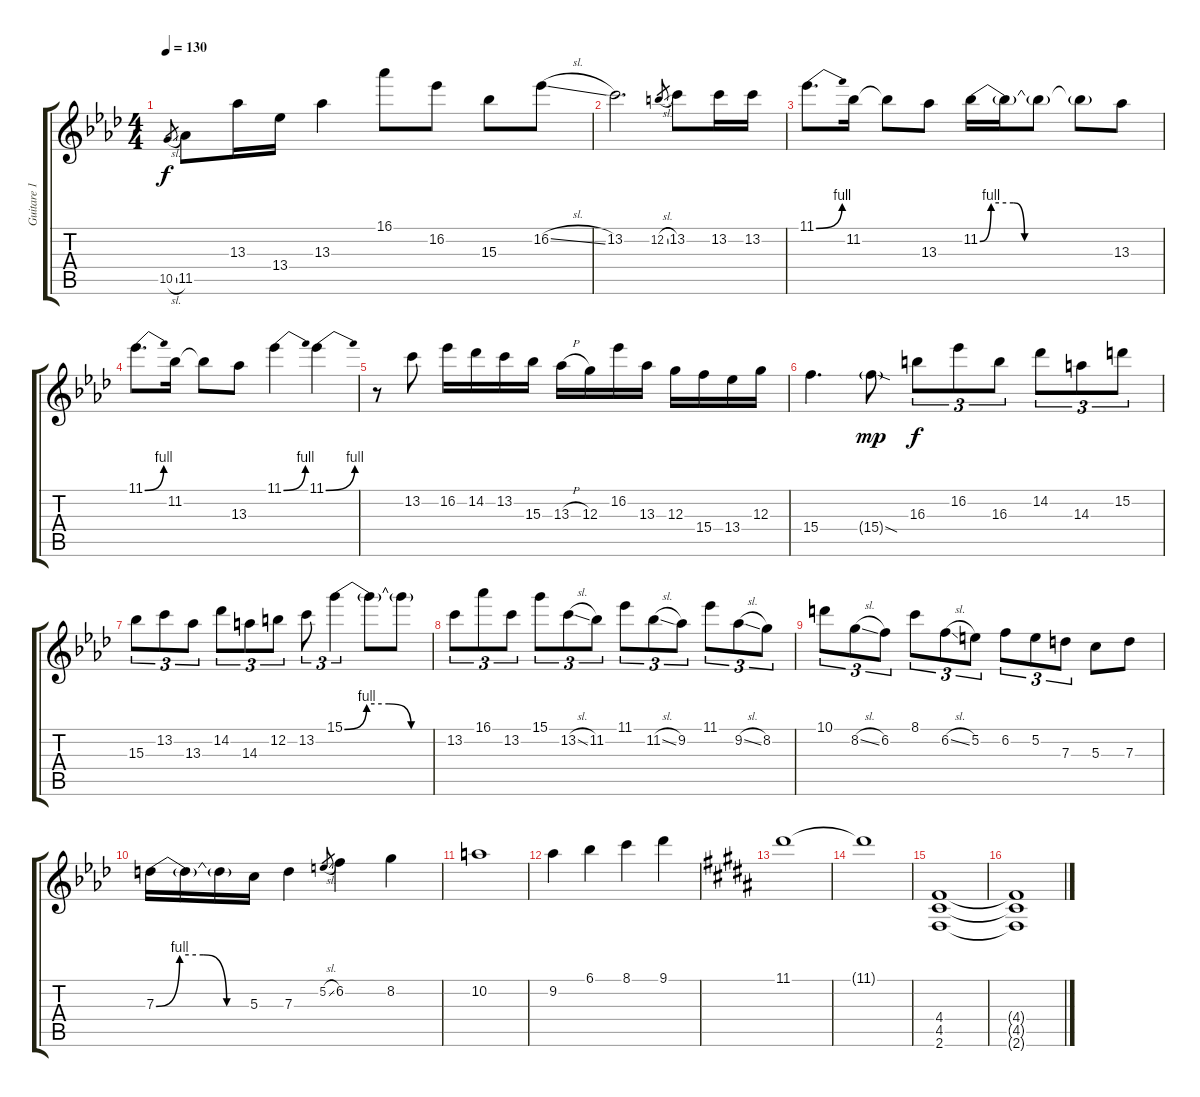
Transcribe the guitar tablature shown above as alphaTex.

\track ("Guitare 1" "Guitare 1") {instrument distortionguitar}
\staff {score tabs}
\tuning (E4 B3 G3 D3 A2 E2) {hide}
\ts (4 4)
\tempo 130
\clef g2
\ks ab
10.5{sl}.8{gr dy f} 11.5.8 13.3.16 13.4.16 13.3.4 16.1.8 16.2.8 15.3.8 16.2{sl}.8 |
13.2.2{d} 12.2{sl}.8{gr} 13.2.8 13.2.16 13.2.16 |
11.1{be (bend 0 0 60 4)}.8{d} 11.2.16 11.2{t}.8 13.3.8 11.2{be (custom 0 0 5 4 15 4 20 0 60 0)}.16 11.2{t}.16 11.2{t}.8 11.2{t}.8 13.3.8 |
11.1{be (bend 0 0 60 4)}.8{d} 11.2.16 11.2{t}.8 13.3.8 11.1{be (bend 0 0 60 4)}.4 11.1{be (bend 0 0 60 4)}.4 |
r.8 13.2.8 16.2.16 14.2.16 13.2.16 15.3.16 13.3{h}.16 12.3.16 16.2.16 13.3.16 12.3.16 15.4.16 13.4.16 12.3.16 |
15.4.4{d} 15.4{sod g}.8{dy mp} 16.3.8{tu (3 2) dy f} 16.2.8{tu (3 2)} 16.3.8{tu (3 2)} 14.2.8{tu (3 2)} 14.3.8{tu (3 2)} 15.2.8{tu (3 2)} |
15.3.8{tu (3 2)} 13.2.8{tu (3 2)} 13.3.8{tu (3 2)} 14.2.8{tu (3 2)} 14.3.8{tu (3 2)} 12.2.8{tu (3 2)} 13.2.8{tu (3 2)} 15.1{be (custom 0 0 15 4 30 4 45 0 60 0)}.4{tu (3 2)} 15.1{t}.8 15.1{t}.8 |
13.2.8{tu (3 2)} 16.1.8{tu (3 2)} 13.2.8{tu (3 2)} 15.1.8{tu (3 2)} 13.2{sl}.8{tu (3 2)} 11.2.8{tu (3 2)} 11.1.8{tu (3 2)} 11.2{sl}.8{tu (3 2)} 9.2.8{tu (3 2)} 11.1.8{tu (3 2)} 9.2{sl}.8{tu (3 2)} 8.2.8{tu (3 2)} |
10.1.8{tu (3 2)} 8.2{sl}.8{tu (3 2)} 6.2.8{tu (3 2)} 8.1.8{tu (3 2)} 6.2{sl}.8{tu (3 2)} 5.2.8{tu (3 2)} 6.2.8{tu (3 2)} 5.2.8{tu (3 2)} 7.3.8{tu (3 2)} 5.3.8 7.3.8 |
7.3{be (custom 0 0 15 4 30 4 45 0 60 0)}.16 7.3{t}.16 7.3{t}.16 5.3.16 7.3.4 5.2{sl}.8{gr} 6.2.4 8.2.4 |
10.2.1 |
9.2.4 6.1.4 8.1.4 9.1.4 |
\ks b
11.1.1 |
11.1{t}.1 |
(4.4 4.5 2.6).1{volume 15} |
(4.4{t} 4.5{t} 2.6{t}).1
